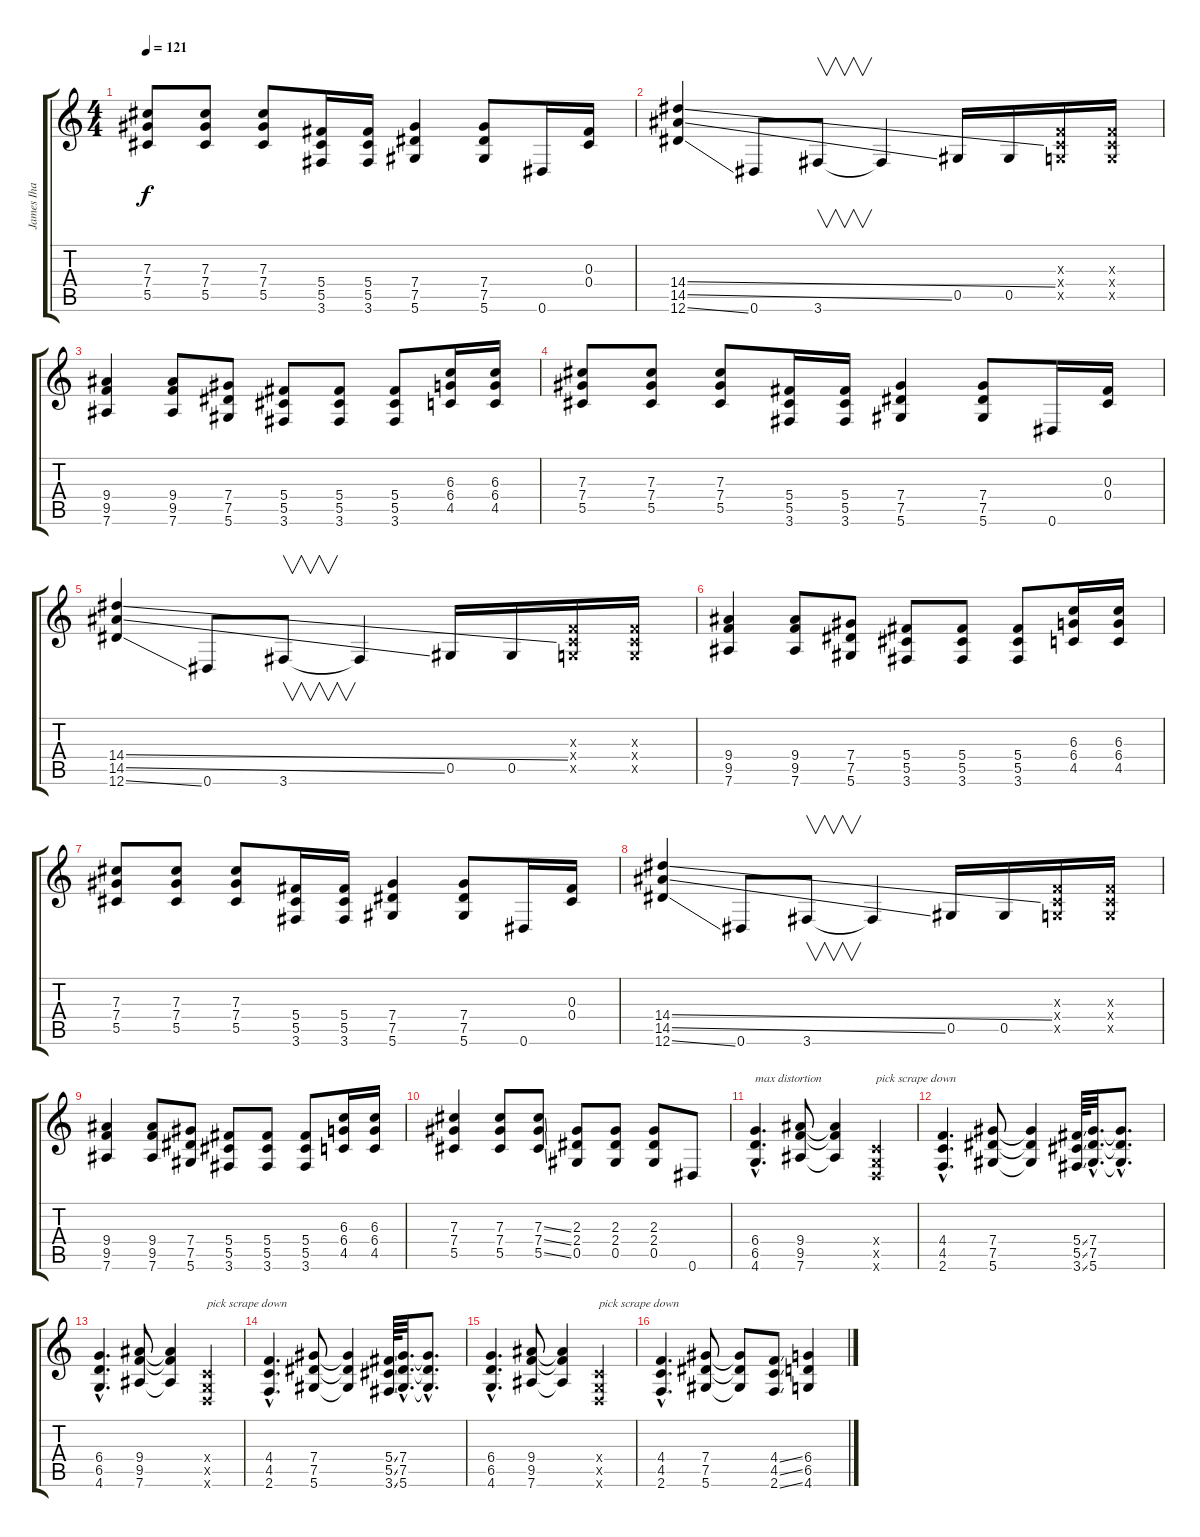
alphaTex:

\track ("James Iha (Ovd Guitar)" "James Iha ") {instrument overdrivenguitar}
\staff {score tabs}
\tuning (Eb4 Bb3 Gb3 Db3 Ab2 Eb2) {hide}
\ts (4 4)
\tempo 121
\clef g2
\ks c
(7.3 7.4 5.5).8{dy f} (7.3 7.4 5.5).8 (7.3 7.4 5.5).8 (5.4 5.5 3.6).16 (5.4 5.5 3.6).16 (7.4 7.5 5.6).4 (7.4 7.5 5.6).8 0.6.16 (0.3 0.4).16 |
(14.4{ss} 14.5{ss} 12.6{ss}).4 0.6.8 3.6.8{v} 3.6{t}.4 0.5.16 0.5.16 (-1.3{x} -1.4{x} -1.5{x}).16 (-1.3{x} -1.4{x} -1.5{x}).16 |
(9.4 9.5 7.6).4 (9.4 9.5 7.6).8 (7.4 7.5 5.6).8 (5.4 5.5 3.6).8 (5.4 5.5 3.6).8 (5.4 5.5 3.6).8 (6.3 6.4 4.5).16 (6.3 6.4 4.5).16 |
(7.3 7.4 5.5).8 (7.3 7.4 5.5).8 (7.3 7.4 5.5).8 (5.4 5.5 3.6).16 (5.4 5.5 3.6).16 (7.4 7.5 5.6).4 (7.4 7.5 5.6).8 0.6.16 (0.3 0.4).16 |
(14.4{ss} 14.5{ss} 12.6{ss}).4 0.6.8 3.6.8{v} 3.6{t}.4 0.5.16 0.5.16 (-1.3{x} -1.4{x} -1.5{x}).16 (-1.3{x} -1.4{x} -1.5{x}).16 |
(9.4 9.5 7.6).4 (9.4 9.5 7.6).8 (7.4 7.5 5.6).8 (5.4 5.5 3.6).8 (5.4 5.5 3.6).8 (5.4 5.5 3.6).8 (6.3 6.4 4.5).16 (6.3 6.4 4.5).16 |
(7.3 7.4 5.5).8 (7.3 7.4 5.5).8 (7.3 7.4 5.5).8 (5.4 5.5 3.6).16 (5.4 5.5 3.6).16 (7.4 7.5 5.6).4 (7.4 7.5 5.6).8 0.6.16 (0.3 0.4).16 |
(14.4{ss} 14.5{ss} 12.6{ss}).4 0.6.8 3.6.8{v} 3.6{t}.4 0.5.16 0.5.16 (-1.3{x} -1.4{x} -1.5{x}).16 (-1.3{x} -1.4{x} -1.5{x}).16 |
(9.4 9.5 7.6).4 (9.4 9.5 7.6).8 (7.4 7.5 5.6).8 (5.4 5.5 3.6).8 (5.4 5.5 3.6).8 (5.4 5.5 3.6).8 (6.3 6.4 4.5).16 (6.3 6.4 4.5).16 |
(7.3 7.4 5.5).4 (7.3 7.4 5.5).8 (7.3{ss} 7.4{ss} 5.5{ss}).8 (2.3 2.4 0.5).8 (2.3 2.4 0.5).8 (2.3 2.4 0.5).8 0.6.8 |
(6.4{hac} 6.5{hac} 4.6{hac}).4{d txt "max distortion"} (9.4 9.5 7.6).8 (9.4{t} 9.5{t} 7.6{t}).4 (-1.4{x} -1.5{x} -1.6{x}).4{txt "pick scrape down"} |
(4.4{hac} 4.5{hac} 2.6{hac}).4{d} (7.4 7.5 5.6).8 (7.4{t} 7.5{t} 5.6{t}).4 (5.4{ss} 5.5{ss} 3.6{ss}).64 (7.4{hac} 7.5{hac} 5.6{hac}).32{d} (7.4{hac t} 7.5{hac t} 5.6{hac t}).8{d} |
(6.4{hac} 6.5{hac} 4.6{hac}).4{d} (9.4 9.5 7.6).8 (9.4{t} 9.5{t} 7.6{t}).4 (-1.4{x} -1.5{x} -1.6{x}).4{txt "pick scrape down"} |
(4.4{hac} 4.5{hac} 2.6{hac}).4{d} (7.4 7.5 5.6).8 (7.4{t} 7.5{t} 5.6{t}).4 (5.4{ss} 5.5{ss} 3.6{ss}).64 (7.4{hac} 7.5{hac} 5.6{hac}).32{d} (7.4{hac t} 7.5{hac t} 5.6{hac t}).8{d} |
(6.4{hac} 6.5{hac} 4.6{hac}).4{d} (9.4 9.5 7.6).8 (9.4{t} 9.5{t} 7.6{t}).4 (-1.4{x} -1.5{x} -1.6{x}).4{txt "pick scrape down"} |
(4.4{hac} 4.5{hac} 2.6{hac}).4{d} (7.4 7.5 5.6).8 (7.4{t} 7.5{t} 5.6{t}).8 (4.4{ss} 4.5{ss} 2.6{ss}).8 (6.4 6.5 4.6).4
